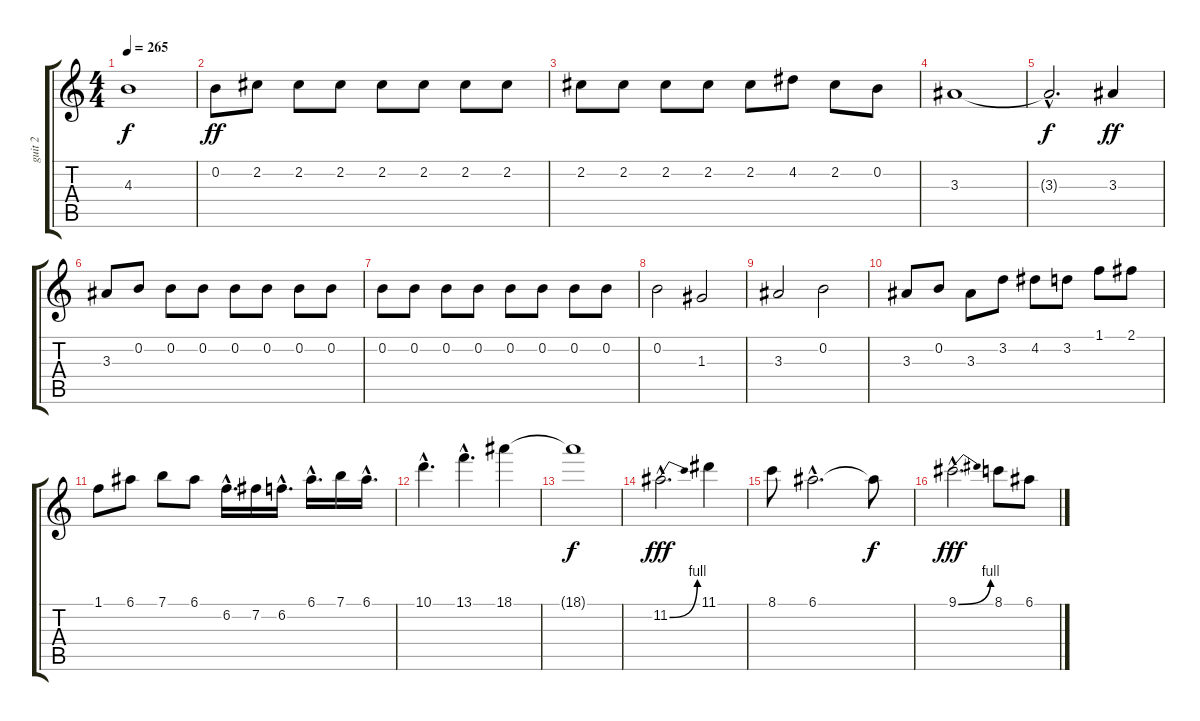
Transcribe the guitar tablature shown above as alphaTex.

\track ("guit 2" "guit 2") {instrument distortionguitar}
\staff {score tabs}
\tuning (E4 B3 G3 D3 A2 E2) {hide}
\ts (4 4)
\tempo 265
\clef g2
\ks c
4.3{t}.1{dy f} |
0.2.8{dy ff} 2.2.8 2.2.8 2.2.8 2.2.8 2.2.8 2.2.8 2.2.8 |
2.2.8 2.2.8 2.2.8 2.2.8 2.2.8 4.2.8 2.2.8 0.2.8 |
3.3.1 |
3.3{hac t}.2{d dy f} 3.3.4{dy ff} |
3.3.8 0.2.8 0.2.8 0.2.8 0.2.8 0.2.8 0.2.8 0.2.8 |
0.2.8 0.2.8 0.2.8 0.2.8 0.2.8 0.2.8 0.2.8 0.2.8 |
0.2.2 1.3.2 |
3.3.2 0.2.2 |
3.3.8 0.2.8 3.3.8 3.2.8 4.2.8 3.2.8 1.1.8 2.1.8 |
1.1.8 6.1.8 7.1.8 6.1.8 6.2{hac}.16{d} 7.2.16 6.2{hac}.16{d} 6.1{hac}.16{d} 7.1.16 6.1{hac}.16{d} |
10.1{hac}.4{d} 13.1{hac}.4{d} 18.1.4 |
18.1{t}.1{dy f} |
11.2{be (bend 0 0 60 4) hac}.2{d dy fff} 11.1.4 |
8.1.8 6.1{hac}.2{d} 6.1{t}.8{dy f} |
9.1{be (bend 0 0 60 4) hac}.2{d dy fff} 8.1.8 6.1.8
